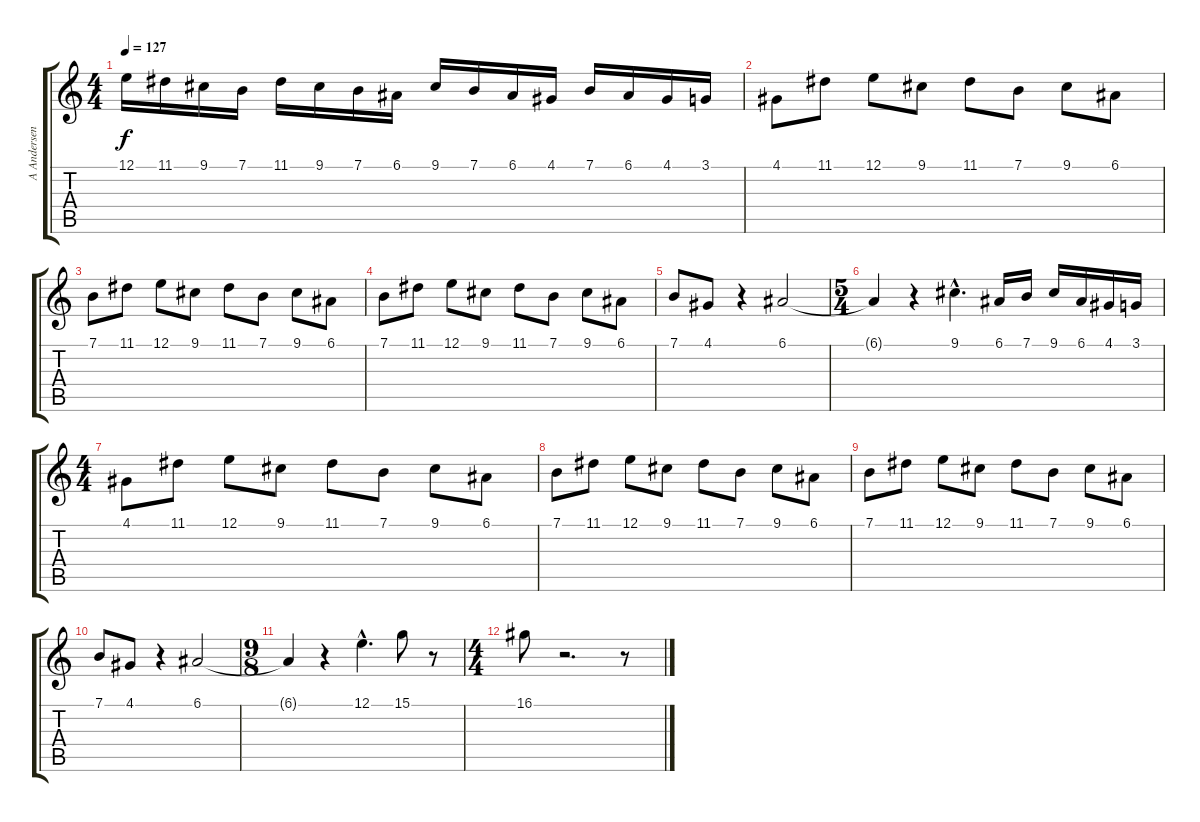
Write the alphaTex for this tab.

\track ("A Andersen" "A Andersen") {instrument churchorgan}
\staff {score tabs}
\tuning (E4 B3 G3 D3 A2 E2) {hide}
\ts (4 4)
\tempo 127
\clef g2
\ks c
12.1{t}.16{dy f} 11.1.16 9.1.16 7.1.16 11.1.16 9.1.16 7.1.16 6.1.16 9.1.16 7.1.16 6.1.16 4.1.16 7.1.16 6.1.16 4.1.16 3.1.16 |
4.1.8 11.1.8 12.1.8 9.1.8 11.1.8 7.1.8 9.1.8 6.1.8 |
7.1.8 11.1.8 12.1.8 9.1.8 11.1.8 7.1.8 9.1.8 6.1.8 |
7.1.8 11.1.8 12.1.8 9.1.8 11.1.8 7.1.8 9.1.8 6.1.8 |
7.1.8 4.1.8 r.4 6.1.2 |
\ts (5 4)
6.1{t}.4 r.4 9.1{hac}.4{d} 6.1.16 7.1.16 9.1.16 6.1.16 4.1.16 3.1.16 |
\ts (4 4)
4.1.8 11.1.8 12.1.8 9.1.8 11.1.8 7.1.8 9.1.8 6.1.8 |
7.1.8 11.1.8 12.1.8 9.1.8 11.1.8 7.1.8 9.1.8 6.1.8 |
7.1.8 11.1.8 12.1.8 9.1.8 11.1.8 7.1.8 9.1.8 6.1.8 |
7.1.8 4.1.8 r.4 6.1.2 |
\ts (9 8)
6.1{t}.4 r.4 12.1{hac}.4{d} 15.1.8 r.8 |
\ts (4 4)
16.1.8 r.2{d} r.8
